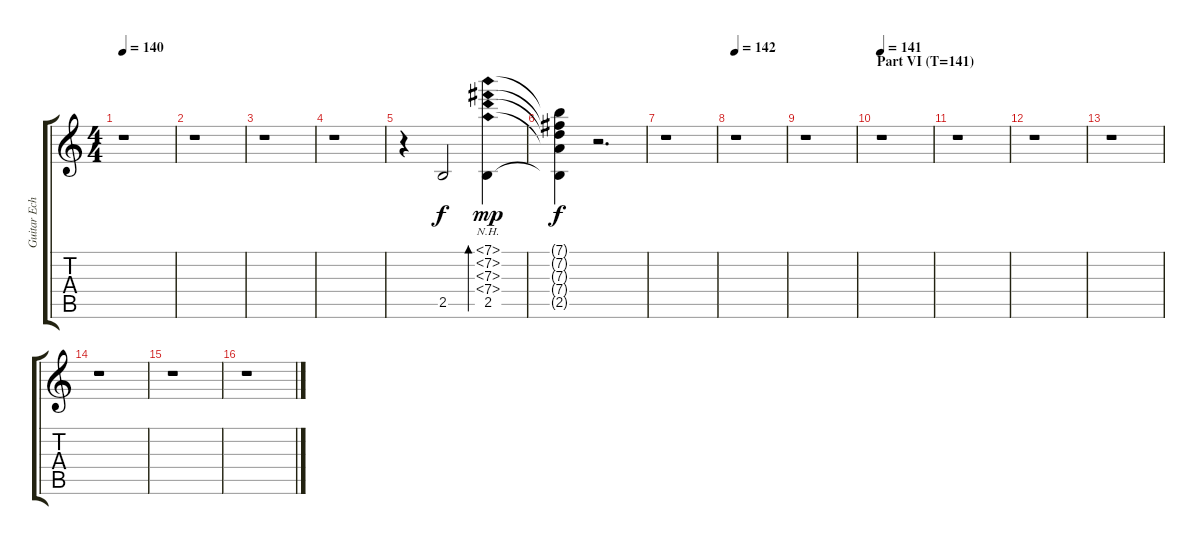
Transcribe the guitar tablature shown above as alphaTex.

\track ("Guitar Echo Left" "Guitar Ech") {instrument acousticguitarsteel}
\staff {score tabs}
\tuning (E4 B3 G3 D3 A2 E2) {hide}
\ts (4 4)
\tempo 140
\clef g2
\ks c
r.1{dy ppp} |
r.1 |
r.1 |
r.1 |
r.4 2.5.2{dy f} (7.1{nh} 7.2{nh} 7.3{nh} 7.4{nh} 2.5).4{bd 240 dy mp} |
(7.1{t} 7.2{t} 7.3{t} 7.4{t} 2.5{t}).4{dy f} r.2{d} |
r.1 |
\tempo 142
r.1 |
r.1 |
\section ("" "Part VI (T=141)")
\tempo 141
r.1{volume 12 balance 0 instrument acousticguitarsteel} |
r.1 |
r.1 |
r.1 |
r.1 |
r.1 |
r.1
